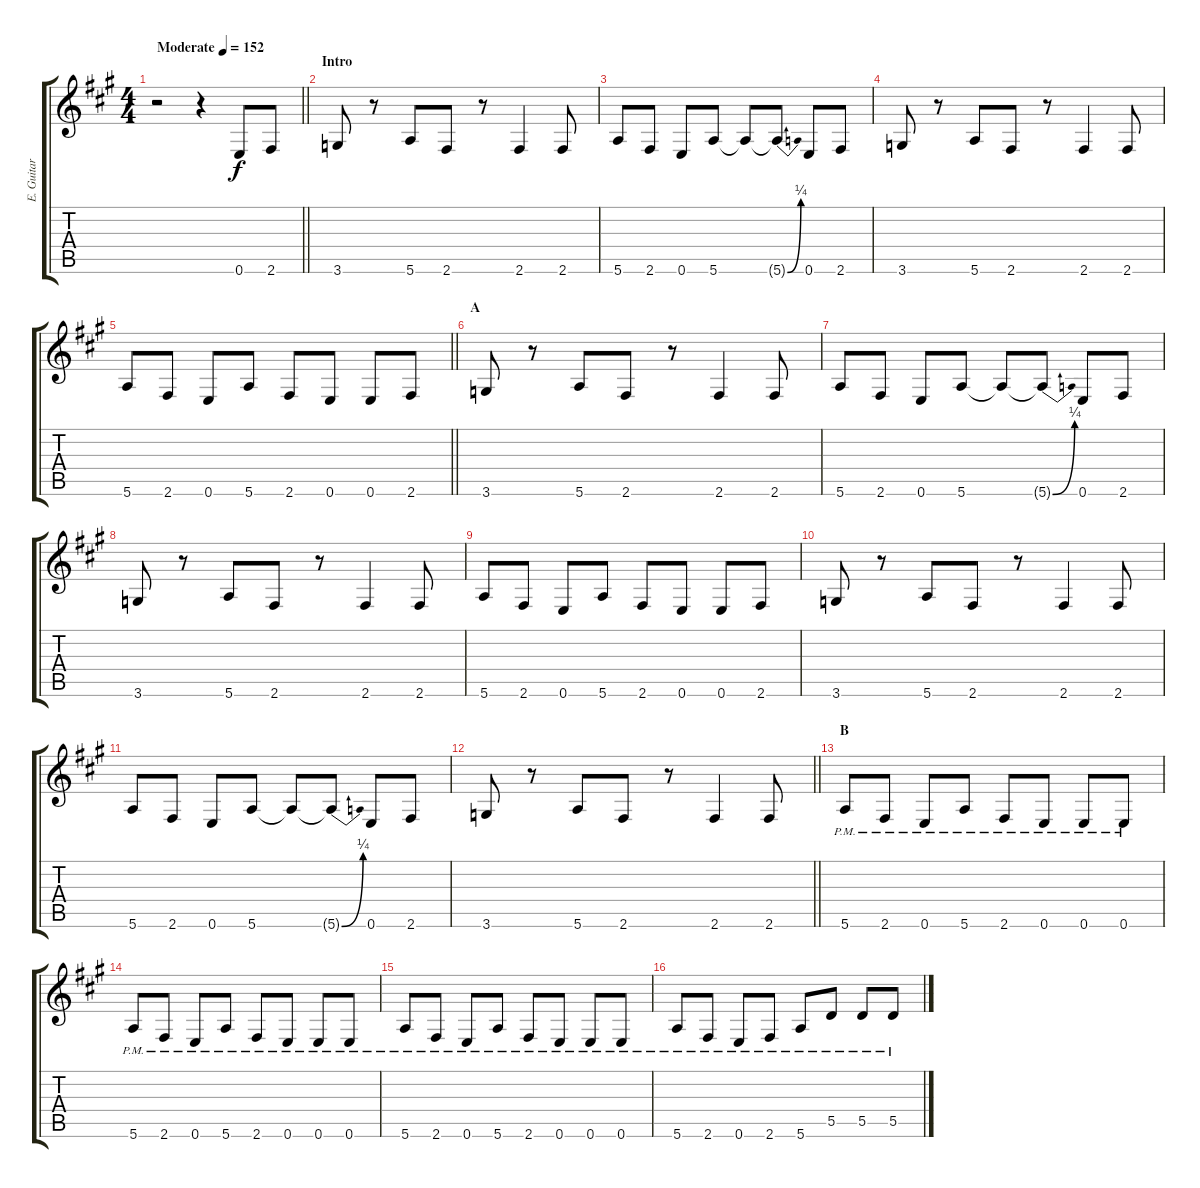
\track ("E. Guitar I" "E. Guitar ") {instrument overdrivenguitar}
\staff {score tabs}
\tuning (E4 B3 G3 D3 A2 E2) {hide}
\ts (4 4)
\tempo (152 "Moderate")
\clef g2
\barLineRight lightlight
\ks a
r.2{dy f instrument overdrivenguitar} r.4 0.6.8 2.6.8 |
\section ("" "Intro")
3.6.8 r.8 5.6.8 2.6.8 r.8 2.6.4 2.6.8 |
5.6.8 2.6.8 0.6.8 5.6.8 5.6{t}.8 5.6{be (bend 0 0 60 1) t}.8 0.6.8 2.6.8 |
3.6.8 r.8 5.6.8 2.6.8 r.8 2.6.4 2.6.8 |
\barLineRight lightlight
5.6.8 2.6.8 0.6.8 5.6.8 2.6.8 0.6.8 0.6.8 2.6.8 |
\section ("" "A")
3.6.8 r.8 5.6.8 2.6.8 r.8 2.6.4 2.6.8 |
5.6.8 2.6.8 0.6.8 5.6.8 5.6{t}.8 5.6{be (bend 0 0 60 1) t}.8 0.6.8 2.6.8 |
3.6.8 r.8 5.6.8 2.6.8 r.8 2.6.4 2.6.8 |
5.6.8 2.6.8 0.6.8 5.6.8 2.6.8 0.6.8 0.6.8 2.6.8 |
3.6.8 r.8 5.6.8 2.6.8 r.8 2.6.4 2.6.8 |
5.6.8 2.6.8 0.6.8 5.6.8 5.6{t}.8 5.6{be (bend 0 0 60 1) t}.8 0.6.8 2.6.8 |
\barLineRight lightlight
3.6.8 r.8 5.6.8 2.6.8 r.8 2.6.4 2.6.8 |
\section ("" "B")
5.6{pm}.8 2.6{pm}.8 0.6{pm}.8 5.6{pm}.8 2.6{pm}.8 0.6{pm}.8 0.6{pm}.8 0.6{pm}.8 |
5.6{pm}.8 2.6{pm}.8 0.6{pm}.8 5.6{pm}.8 2.6{pm}.8 0.6{pm}.8 0.6{pm}.8 0.6{pm}.8 |
5.6{pm}.8 2.6{pm}.8 0.6{pm}.8 5.6{pm}.8 2.6{pm}.8 0.6{pm}.8 0.6{pm}.8 0.6{pm}.8 |
5.6{pm}.8 2.6{pm}.8 0.6{pm}.8 2.6{pm}.8 5.6{pm}.8 5.5{pm}.8 5.5{pm}.8 5.5{pm}.8
